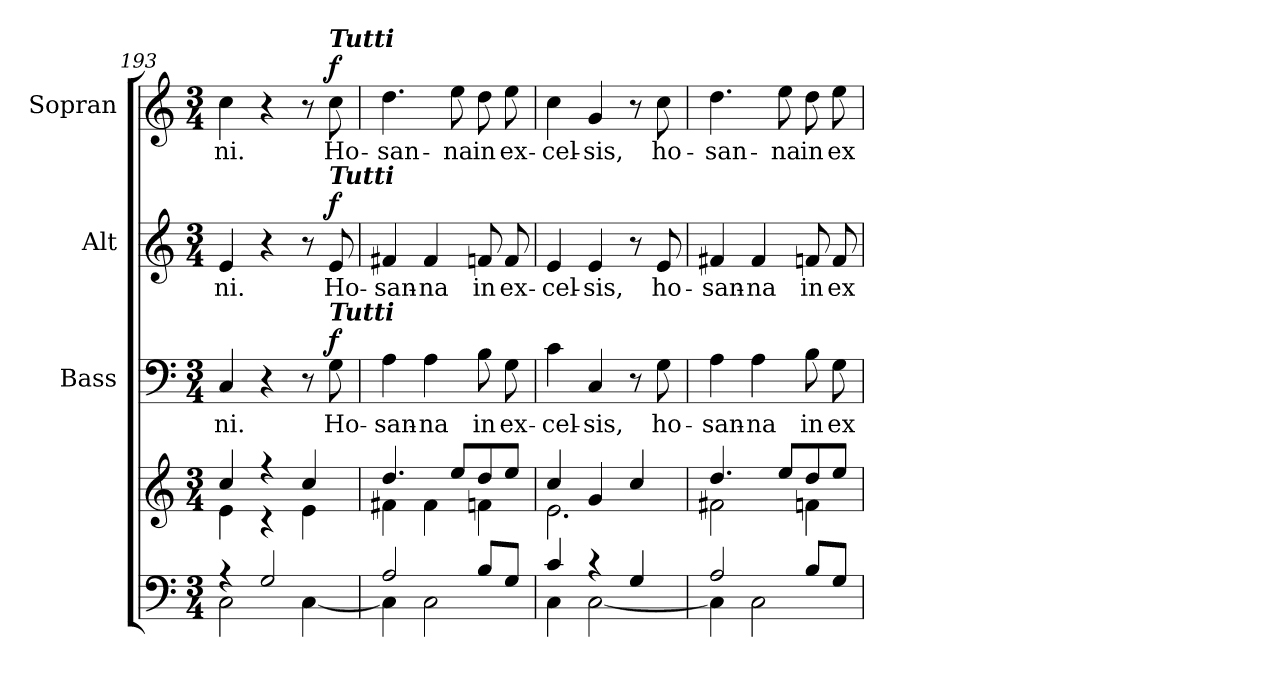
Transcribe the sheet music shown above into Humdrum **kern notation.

**kern	**kern	**kern	**text	**dynam	**kern	**text	**dynam	**kern	**text	**dynam
*part4	*part4	*part3	*part3	*part3	*part2	*part2	*part2	*part1	*part1	*part1
*staff5	*staff4	*staff3	*staff3	*staff3	*staff2	*staff2	*staff2	*staff1	*staff1	*staff1
*	*	*I"Bass	*	*	*I"Alt	*	*	*I"Sopran	*	*
*	*	*I'B.	*	*	*I'A.	*	*	*I'S.	*	*
*clefF4	*clefG2	*clefF4	*	*	*clefG2	*	*	*clefG2	*	*
*k[]	*k[]	*k[]	*	*	*k[]	*	*	*k[]	*	*
*C:	*C:	*C:	*	*	*C:	*	*	*C:	*	*
*M3/4	*M3/4	*M3/4	*	*	*M3/4	*	*	*M3/4	*	*
=193	=193	=193	=193	=193	=193	=193	=193	=193	=193	=193
*^	*^	*	*	*	*	*	*	*	*	*
!	!	!	!	!	!LO:LY:b	!	!	!LO:LY:b	!	!	!LO:LY:b	!
4rA	2C\	4cc/	4e\	4C/	-ni.	.	4e/	-ni.	.	4cc\	-ni.	.
2G/	.	4r	4r	4r	.	.	4r	.	.	4r	.	.
.	[<4C\	4cc/	4e\	8r	.	.	8r	.	.	8r	.	.
!	!	!	!	!	!	!	!	!	!	!LO:TX:a:Bi:t=Tutti	!	!
!	!	!	!	!	!	!	!LO:TX:a:Bi:t=Tutti	!	!	!	!	!
!	!	!	!	!LO:TX:a:Bi:t=Tutti	!	!	!	!	!	!	!	!
!	!	!	!	!	!LO:LY:b	!LO:DY:a	!	!LO:LY:b	!LO:DY:a	!	!LO:LY:b	!LO:DY:a
.	.	.	.	8G\	Ho-	f	8e/	Ho-	f	8cc\	Ho-	f
=194	=194	=194	=194	=194	=194	=194	=194	=194	=194	=194	=194	=194
!	!	!	!	!	!LO:LY:b	!	!	!LO:LY:b	!	!	!LO:LY:b	!
2A/	4C\]	4.dd/	4f#X\	4A\	-san-	.	4f#X/	-san-	.	4.dd\	-san-	.
!	!	!	!	!	!LO:LY:b	!	!	!LO:LY:b	!	!	!	!
.	2C\	.	4f#\	4A\	-na	.	4f#/	-na	.	.	.	.
!	!	!	!	!	!	!	!	!	!	!	!LO:LY:b	!
.	.	8ee/L	.	.	.	.	.	.	.	8ee\	-na	.
!	!	!	!	!	!LO:LY:b	!	!	!LO:LY:b	!	!	!LO:LY:b	!
8B/L	.	8dd/	4fn\	8B\	in	.	8fn/	in	.	8dd\	in	.
!	!	!	!	!	!LO:LY:b	!	!	!LO:LY:b	!	!	!LO:LY:b	!
8G/J	.	8ee/J	.	8G\	ex-	.	8f/	ex-	.	8ee\	ex-	.
=195	=195	=195	=195	=195	=195	=195	=195	=195	=195	=195	=195	=195
!	!	!	!	!	!LO:LY:b	!	!	!LO:LY:b	!	!	!LO:LY:b	!
4c/	4C\	4cc/	2.e\	4c\	-cel-	.	4e/	-cel-	.	4cc\	-cel-	.
!	!	!	!	!	!LO:LY:b	!	!	!LO:LY:b	!	!	!LO:LY:b	!
4rc	[<2C\	4g/	.	4C/	-sis,	.	4e/	-sis,	.	4g/	-sis,	.
4G/	.	4cc/	.	8r	.	.	8r	.	.	8r	.	.
!	!	!	!	!	!LO:LY:b	!	!	!LO:LY:b	!	!	!LO:LY:b	!
.	.	.	.	8G\	ho-	.	8e/	ho-	.	8cc\	ho-	.
!!LO:LB:g=z
=196	=196	=196	=196	=196	=196	=196	=196	=196	=196	=196	=196	=196
!	!	!	!	!	!LO:LY:b	!	!	!LO:LY:b	!	!	!LO:LY:b	!
2A/	4C\]	4.dd/	2f#X\	4A\	-san-	.	4f#X/	-san-	.	4.dd\	-san-	.
!	!	!	!	!	!LO:LY:b	!	!	!LO:LY:b	!	!	!	!
.	2C\	.	.	4A\	-na	.	4f#/	-na	.	.	.	.
!	!	!	!	!	!	!	!	!	!	!	!LO:LY:b	!
.	.	8ee/L	.	.	.	.	.	.	.	8ee\	-na	.
!	!	!	!	!	!LO:LY:b	!	!	!LO:LY:b	!	!	!LO:LY:b	!
8B/L	.	8dd/	4fn\	8B\	in	.	8fn/	in	.	8dd\	in	.
!	!	!	!	!	!LO:LY:b	!	!	!LO:LY:b	!	!	!LO:LY:b	!
8G/J	.	8ee/J	.	8G\	ex-	.	8f/	ex-	.	8ee\	ex-	.
*v	*v	*	*	*	*	*	*	*	*	*	*	*
*	*v	*v	*	*	*	*	*	*	*	*	*
=	=	=	=	=	=	=	=	=	=	=
*-	*-	*-	*-	*-	*-	*-	*-	*-	*-	*-
